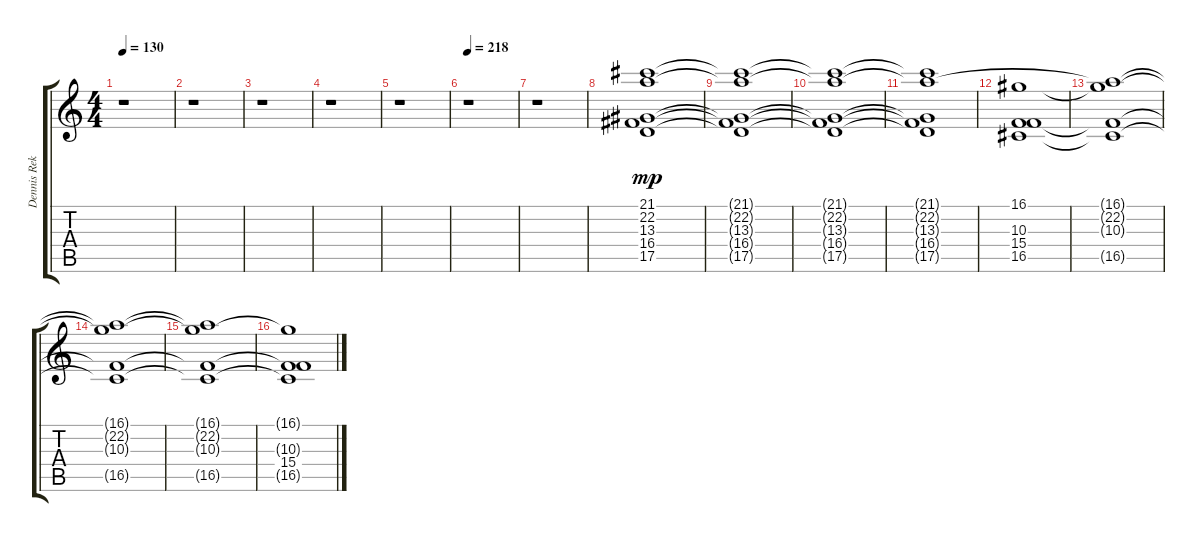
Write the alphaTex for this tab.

\track ("Dennis Reksten" "Dennis Rek") {instrument rockorgan}
\staff {score tabs}
\tuning (E4 B3 G3 D3 A2 E2) {hide}
\ts (4 4)
\tempo 130
\clef g2
\ks c
r.1{dy mp} |
r.1 |
r.1 |
r.1 |
r.1 |
\tempo 218
r.1 |
r.1 |
(21.1 22.2 13.3 16.4 17.5).1 |
(21.1{t} 22.2{t} 13.3{t} 16.4{t} 17.5{t}).1 |
(21.1{t} 22.2{t} 13.3{t} 16.4{t} 17.5{t}).1 |
(21.1{t} 22.2{t} 13.3{t} 16.4{t} 17.5{t}).1 |
(16.1 10.3 15.4 16.5).1 |
(16.1{t} 22.2{t} 10.3{t} 16.5{t}).1 |
(16.1{t} 22.2{t} 10.3{t} 16.5{t}).1 |
(16.1{t} 22.2{t} 10.3{t} 16.5{t}).1 |
(16.1{t} 10.3{t} 15.4 16.5{t}).1
